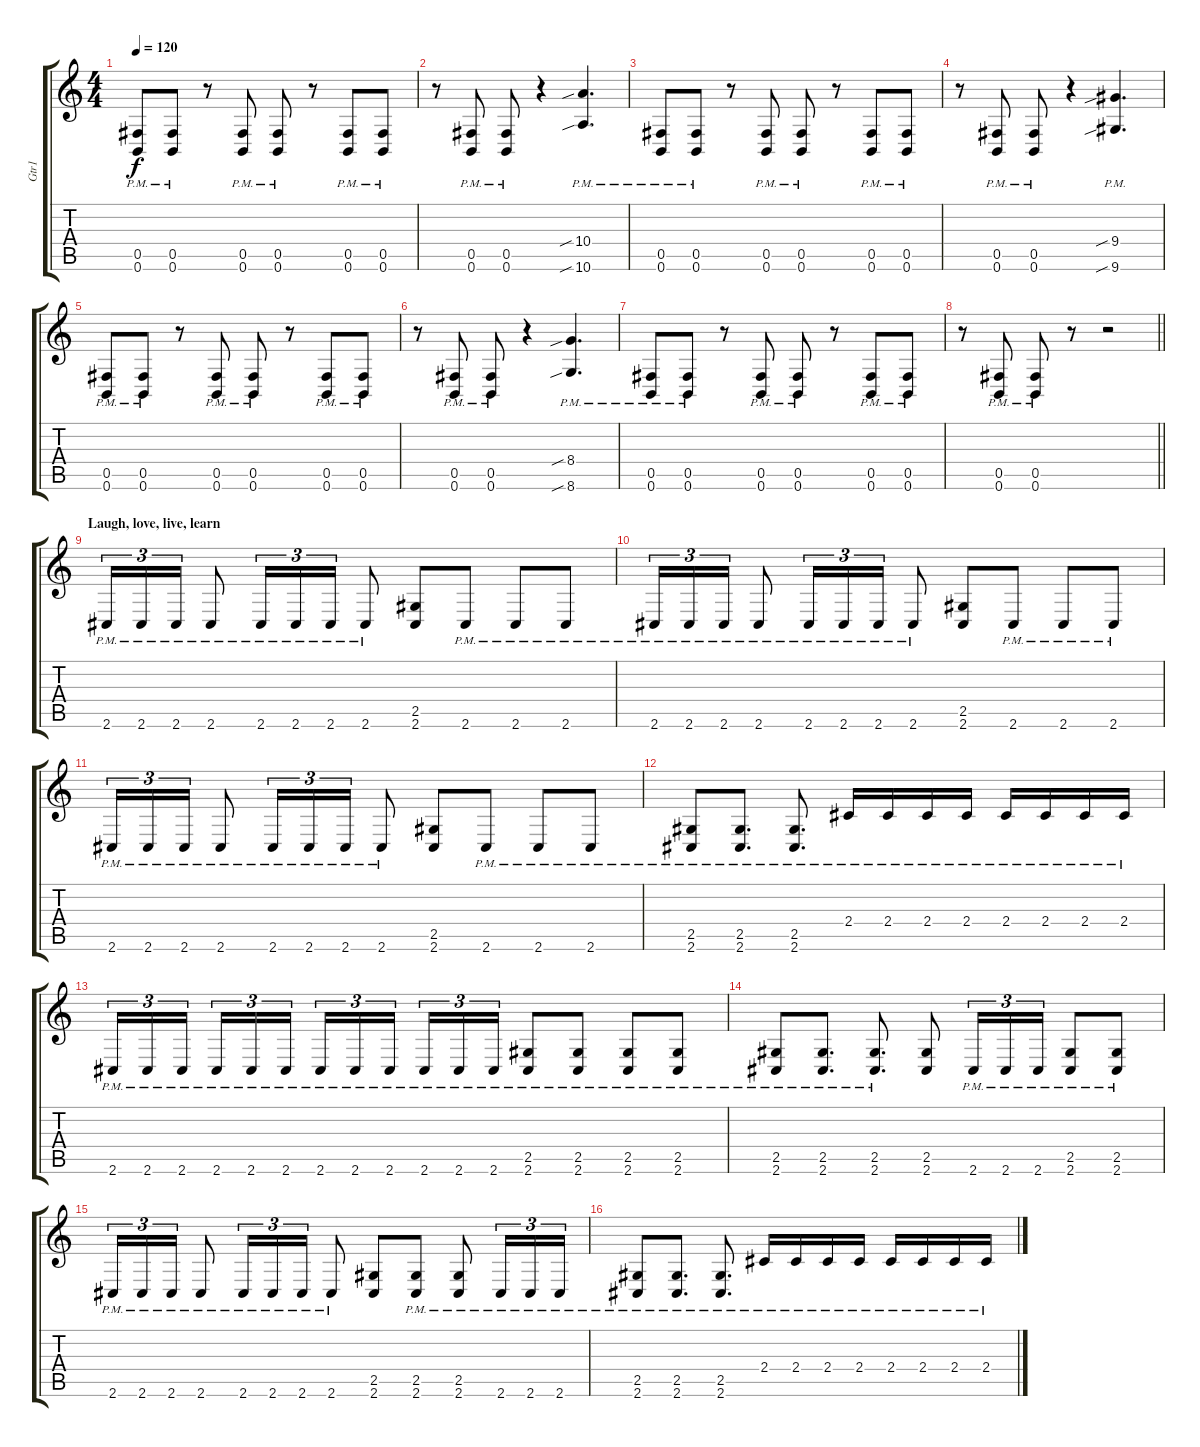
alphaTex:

\track ("Gtr1" "Gtr1") {instrument distortionguitar}
\staff {score tabs}
\tuning (Eb4 B3 Gb3 B2 Gb2 B1) {hide}
\ts (4 4)
\tempo 120
\clef g2
\ks c
(0.5{pm} 0.6).8{dy f} (0.5{pm} 0.6).8 r.8 (0.5{pm} 0.6).8 (0.5{pm} 0.6).8 r.8 (0.5{pm} 0.6).8 (0.5{pm} 0.6).8 |
r.8 (0.5{pm} 0.6).8 (0.5{pm} 0.6).8 r.4 (10.4{sib} 10.6{sib pm}).4{d} |
(0.5{pm} 0.6).8 (0.5{pm} 0.6).8 r.8 (0.5{pm} 0.6).8 (0.5{pm} 0.6).8 r.8 (0.5{pm} 0.6).8 (0.5{pm} 0.6).8 |
r.8 (0.5{pm} 0.6).8 (0.5{pm} 0.6).8 r.4 (9.4{sib} 9.6{sib pm}).4{d} |
(0.5{pm} 0.6).8 (0.5{pm} 0.6).8 r.8 (0.5{pm} 0.6).8 (0.5{pm} 0.6).8 r.8 (0.5{pm} 0.6).8 (0.5{pm} 0.6).8 |
r.8 (0.5{pm} 0.6).8 (0.5{pm} 0.6).8 r.4 (8.4{sib} 8.6{sib pm}).4{d} |
(0.5{pm} 0.6).8 (0.5{pm} 0.6).8 r.8 (0.5{pm} 0.6).8 (0.5{pm} 0.6).8 r.8 (0.5{pm} 0.6).8 (0.5{pm} 0.6).8 |
\barLineRight lightlight
r.8 (0.5{pm} 0.6).8 (0.5{pm} 0.6).8 r.8 r.2 |
\section ("" "Laugh, love, live, learn")
2.6{pm}.16{tu (3 2)} 2.6{pm}.16{tu (3 2)} 2.6{pm}.16{tu (3 2)} 2.6{pm}.8 2.6{pm}.16{tu (3 2)} 2.6{pm}.16{tu (3 2)} 2.6{pm}.16{tu (3 2)} 2.6{pm}.8 (2.5 2.6).8 2.6{pm}.8 2.6{pm}.8 2.6{pm}.8 |
2.6{pm}.16{tu (3 2)} 2.6{pm}.16{tu (3 2)} 2.6{pm}.16{tu (3 2)} 2.6{pm}.8 2.6{pm}.16{tu (3 2)} 2.6{pm}.16{tu (3 2)} 2.6{pm}.16{tu (3 2)} 2.6{pm}.8 (2.5 2.6).8 2.6{pm}.8 2.6{pm}.8 2.6{pm}.8 |
2.6{pm}.16{tu (3 2)} 2.6{pm}.16{tu (3 2)} 2.6{pm}.16{tu (3 2)} 2.6{pm}.8 2.6{pm}.16{tu (3 2)} 2.6{pm}.16{tu (3 2)} 2.6{pm}.16{tu (3 2)} 2.6{pm}.8 (2.5 2.6).8 2.6{pm}.8 2.6{pm}.8 2.6{pm}.8 |
(2.5{pm} 2.6{pm}).8 (2.5{pm} 2.6{pm}).8{d} (2.5{pm} 2.6{pm}).8{d} 2.4{pm}.16 2.4{pm}.16 2.4{pm}.16 2.4{pm}.16 2.4{pm}.16 2.4{pm}.16 2.4{pm}.16 2.4{pm}.16 |
2.6{pm}.16{tu (3 2)} 2.6{pm}.16{tu (3 2)} 2.6{pm}.16{tu (3 2) beam splitsecondary} 2.6{pm}.16{tu (3 2)} 2.6{pm}.16{tu (3 2)} 2.6{pm}.16{tu (3 2)} 2.6{pm}.16{tu (3 2)} 2.6{pm}.16{tu (3 2)} 2.6{pm}.16{tu (3 2) beam splitsecondary} 2.6{pm}.16{tu (3 2)} 2.6{pm}.16{tu (3 2)} 2.6{pm}.16{tu (3 2)} (2.5{pm} 2.6{pm}).8 (2.5{pm} 2.6{pm}).8 (2.5{pm} 2.6{pm}).8 (2.5{pm} 2.6{pm}).8 |
(2.5{pm} 2.6{pm}).8 (2.5{pm} 2.6{pm}).8{d} (2.5{pm} 2.6{pm}).8{d} (2.5 2.6).8 2.6{pm}.16{tu (3 2)} 2.6{pm}.16{tu (3 2)} 2.6{pm}.16{tu (3 2)} (2.5 2.6{pm}).8 (2.5 2.6{pm}).8 |
2.6{pm}.16{tu (3 2)} 2.6{pm}.16{tu (3 2)} 2.6{pm}.16{tu (3 2)} 2.6{pm}.8 2.6{pm}.16{tu (3 2)} 2.6{pm}.16{tu (3 2)} 2.6{pm}.16{tu (3 2)} 2.6{pm}.8 (2.5 2.6).8 (2.5 2.6{pm}).8 (2.5 2.6{pm}).8 2.6{pm}.16{tu (3 2)} 2.6{pm}.16{tu (3 2)} 2.6{pm}.16{tu (3 2)} |
(2.5{pm} 2.6{pm}).8 (2.5{pm} 2.6{pm}).8{d} (2.5{pm} 2.6{pm}).8{d} 2.4{pm}.16 2.4{pm}.16 2.4{pm}.16 2.4{pm}.16 2.4{pm}.16 2.4{pm}.16 2.4{pm}.16 2.4{pm}.16
